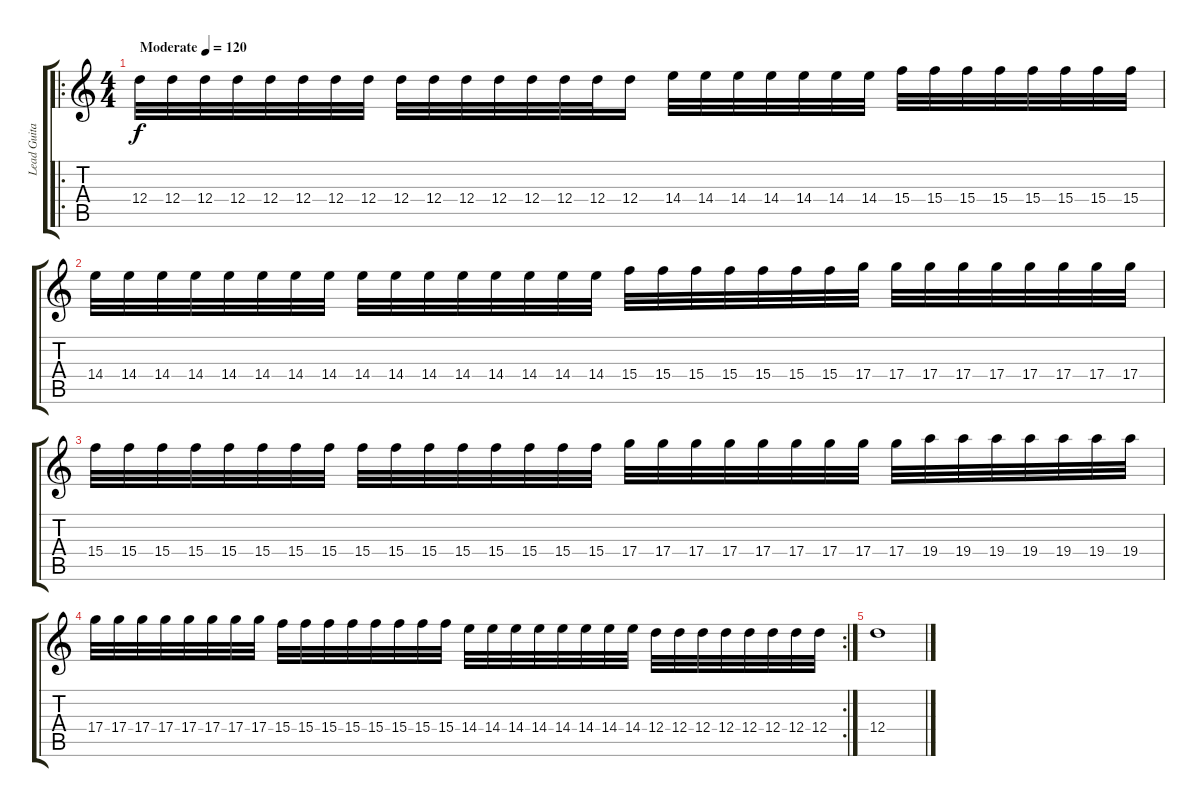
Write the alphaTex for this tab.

\track ("Lead Guitar" "Lead Guita") {instrument distortionguitar}
\staff {score tabs}
\tuning (E4 B3 G3 D3 A2 E2) {hide}
\ro
\ts (4 4)
\tempo (120 "Moderate")
\clef g2
\ks c
12.4.32{dy f instrument distortionguitar} 12.4.32 12.4.32 12.4.32 12.4.32 12.4.32 12.4.32 12.4.32 12.4.32 12.4.32 12.4.32 12.4.32 12.4.32 12.4.32 12.4.32 12.4.16 14.4.32 14.4.32 14.4.32 14.4.32 14.4.32 14.4.32 14.4.32 15.4.32 15.4.32 15.4.32 15.4.32 15.4.32 15.4.32 15.4.32 15.4.32 |
14.4.32 14.4.32 14.4.32 14.4.32 14.4.32 14.4.32 14.4.32 14.4.32 14.4.32 14.4.32 14.4.32 14.4.32 14.4.32 14.4.32 14.4.32 14.4.32 15.4.32 15.4.32 15.4.32 15.4.32 15.4.32 15.4.32 15.4.32 17.4.32 17.4.32 17.4.32 17.4.32 17.4.32 17.4.32 17.4.32 17.4.32 17.4.32 |
15.4.32 15.4.32 15.4.32 15.4.32 15.4.32 15.4.32 15.4.32 15.4.32 15.4.32 15.4.32 15.4.32 15.4.32 15.4.32 15.4.32 15.4.32 15.4.32 17.4.32 17.4.32 17.4.32 17.4.32 17.4.32 17.4.32 17.4.32 17.4.32 17.4.32 19.4.32 19.4.32 19.4.32 19.4.32 19.4.32 19.4.32 19.4.32 |
\rc 2
17.4.32 17.4.32 17.4.32 17.4.32 17.4.32 17.4.32 17.4.32 17.4.32 15.4.32 15.4.32 15.4.32 15.4.32 15.4.32 15.4.32 15.4.32 15.4.32 14.4.32 14.4.32 14.4.32 14.4.32 14.4.32 14.4.32 14.4.32 14.4.32 12.4.32 12.4.32 12.4.32 12.4.32 12.4.32 12.4.32 12.4.32 12.4.32 |
12.4.1
